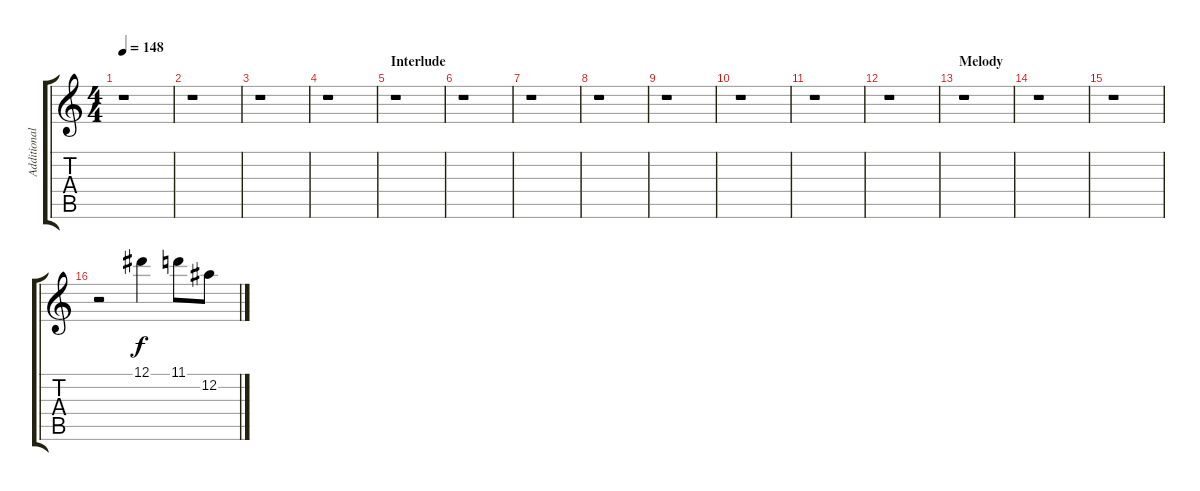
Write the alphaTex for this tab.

\track ("Additional Guitar" "Additional") {instrument distortionguitar}
\staff {score tabs}
\tuning (Eb4 Bb3 Gb3 Db3 Ab2 Eb2) {hide}
\ts (4 4)
\tempo 148
\clef g2
\ks c
r.1{dy f} |
r.1 |
r.1 |
r.1 |
\section ("" "Interlude")
r.1 |
r.1 |
r.1 |
r.1 |
r.1 |
r.1 |
r.1 |
r.1 |
\section ("" "Melody")
r.1 |
r.1 |
r.1 |
r.2 12.1.4 11.1.8 12.2.8
